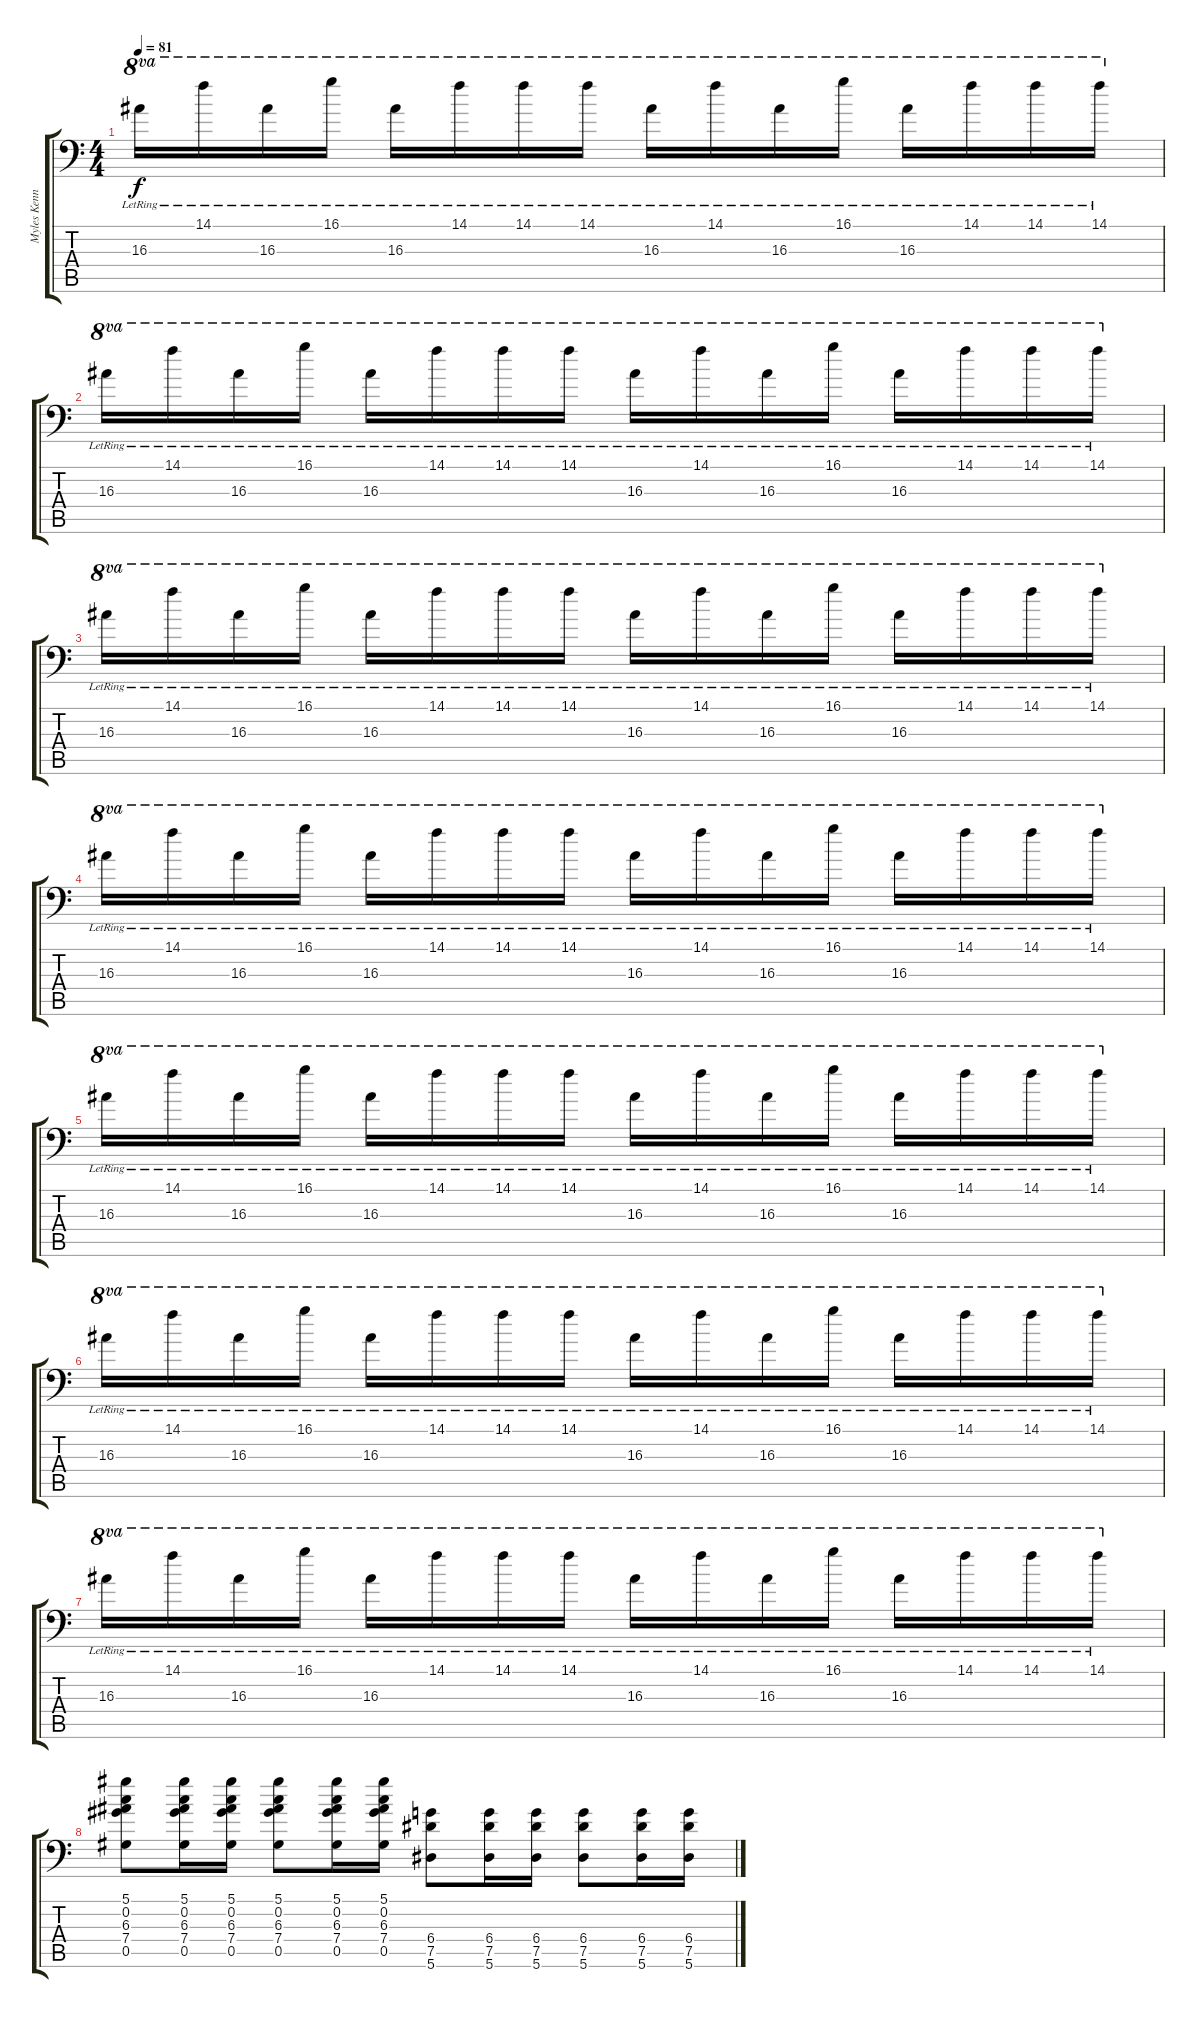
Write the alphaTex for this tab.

\track ("Myles Kennedy" "Myles Kenn") {instrument electricguitarclean}
\staff {score tabs}
\tuning (Eb4 Bb3 Gb3 Db3 Ab2 Bb1) {hide}
\ts (4 4)
\tempo 81
\clef f4
\ks c
16.3{lr}.16{ot 8va dy f} 14.1{lr}.16{ot 8va} 16.3{lr}.16{ot 8va} 16.1{lr}.16{ot 8va} 16.3{lr}.16{ot 8va} 14.1{lr}.16{ot 8va} 14.1{lr}.16{ot 8va} 14.1{lr}.16{ot 8va} 16.3{lr}.16{ot 8va} 14.1{lr}.16{ot 8va} 16.3{lr}.16{ot 8va} 16.1{lr}.16{ot 8va} 16.3{lr}.16{ot 8va} 14.1{lr}.16{ot 8va} 14.1{lr}.16{ot 8va} 14.1{lr}.16{ot 8va} |
16.3{lr}.16{ot 8va} 14.1{lr}.16{ot 8va} 16.3{lr}.16{ot 8va} 16.1{lr}.16{ot 8va} 16.3{lr}.16{ot 8va} 14.1{lr}.16{ot 8va} 14.1{lr}.16{ot 8va} 14.1{lr}.16{ot 8va} 16.3{lr}.16{ot 8va} 14.1{lr}.16{ot 8va} 16.3{lr}.16{ot 8va} 16.1{lr}.16{ot 8va} 16.3{lr}.16{ot 8va} 14.1{lr}.16{ot 8va} 14.1{lr}.16{ot 8va} 14.1{lr}.16{ot 8va} |
16.3{lr}.16{ot 8va} 14.1{lr}.16{ot 8va} 16.3{lr}.16{ot 8va} 16.1{lr}.16{ot 8va} 16.3{lr}.16{ot 8va} 14.1{lr}.16{ot 8va} 14.1{lr}.16{ot 8va} 14.1{lr}.16{ot 8va} 16.3{lr}.16{ot 8va} 14.1{lr}.16{ot 8va} 16.3{lr}.16{ot 8va} 16.1{lr}.16{ot 8va} 16.3{lr}.16{ot 8va} 14.1{lr}.16{ot 8va} 14.1{lr}.16{ot 8va} 14.1{lr}.16{ot 8va} |
16.3{lr}.16{ot 8va} 14.1{lr}.16{ot 8va} 16.3{lr}.16{ot 8va} 16.1{lr}.16{ot 8va} 16.3{lr}.16{ot 8va} 14.1{lr}.16{ot 8va} 14.1{lr}.16{ot 8va} 14.1{lr}.16{ot 8va} 16.3{lr}.16{ot 8va} 14.1{lr}.16{ot 8va} 16.3{lr}.16{ot 8va} 16.1{lr}.16{ot 8va} 16.3{lr}.16{ot 8va} 14.1{lr}.16{ot 8va} 14.1{lr}.16{ot 8va} 14.1{lr}.16{ot 8va} |
16.3{lr}.16{ot 8va} 14.1{lr}.16{ot 8va} 16.3{lr}.16{ot 8va} 16.1{lr}.16{ot 8va} 16.3{lr}.16{ot 8va} 14.1{lr}.16{ot 8va} 14.1{lr}.16{ot 8va} 14.1{lr}.16{ot 8va} 16.3{lr}.16{ot 8va} 14.1{lr}.16{ot 8va} 16.3{lr}.16{ot 8va} 16.1{lr}.16{ot 8va} 16.3{lr}.16{ot 8va} 14.1{lr}.16{ot 8va} 14.1{lr}.16{ot 8va} 14.1{lr}.16{ot 8va} |
16.3{lr}.16{ot 8va} 14.1{lr}.16{ot 8va} 16.3{lr}.16{ot 8va} 16.1{lr}.16{ot 8va} 16.3{lr}.16{ot 8va} 14.1{lr}.16{ot 8va} 14.1{lr}.16{ot 8va} 14.1{lr}.16{ot 8va} 16.3{lr}.16{ot 8va} 14.1{lr}.16{ot 8va} 16.3{lr}.16{ot 8va} 16.1{lr}.16{ot 8va} 16.3{lr}.16{ot 8va} 14.1{lr}.16{ot 8va} 14.1{lr}.16{ot 8va} 14.1{lr}.16{ot 8va} |
16.3{lr}.16{ot 8va} 14.1{lr}.16{ot 8va} 16.3{lr}.16{ot 8va} 16.1{lr}.16{ot 8va} 16.3{lr}.16{ot 8va} 14.1{lr}.16{ot 8va} 14.1{lr}.16{ot 8va} 14.1{lr}.16{ot 8va} 16.3{lr}.16{ot 8va} 14.1{lr}.16{ot 8va} 16.3{lr}.16{ot 8va} 16.1{lr}.16{ot 8va} 16.3{lr}.16{ot 8va} 14.1{lr}.16{ot 8va} 14.1{lr}.16{ot 8va} 14.1{lr}.16{ot 8va} |
(5.1 0.2 6.3 7.4 0.5).8 (5.1 0.2 6.3 7.4 0.5).16 (5.1 0.2 6.3 7.4 0.5).16 (5.1 0.2 6.3 7.4 0.5).8 (5.1 0.2 6.3 7.4 0.5).16 (5.1 0.2 6.3 7.4 0.5).16 (6.4 7.5 5.6).8 (6.4 7.5 5.6).16 (6.4 7.5 5.6).16 (6.4 7.5 5.6).8 (6.4 7.5 5.6).16 (6.4 7.5 5.6).16
